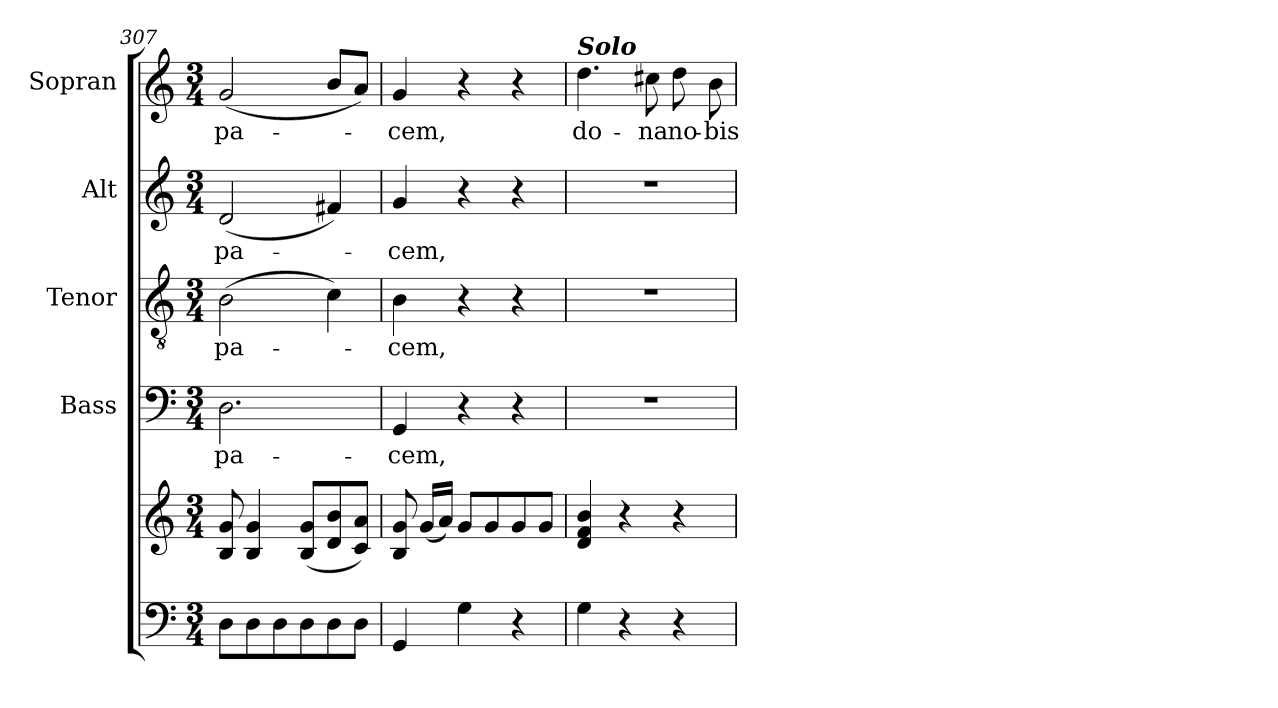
**kern	**kern	**kern	**text	**kern	**text	**kern	**text	**kern	**text
*part5	*part5	*part4	*part4	*part3	*part3	*part2	*part2	*part1	*part1
*staff6	*staff5	*staff4	*staff4	*staff3	*staff3	*staff2	*staff2	*staff1	*staff1
*	*	*I"Bass	*	*I"Tenor	*	*I"Alt	*	*I"Sopran	*
*	*	*I'B.	*	*I'T.	*	*I'A.	*	*I'S.	*
*clefF4	*clefG2	*clefF4	*	*clefGv2	*	*clefG2	*	*clefG2	*
*k[]	*k[]	*k[]	*	*k[]	*	*k[]	*	*k[]	*
*C:	*C:	*C:	*	*C:	*	*C:	*	*C:	*
*M3/4	*M3/4	*M3/4	*	*M3/4	*	*M3/4	*	*M3/4	*
=307	=307	=307	=307	=307	=307	=307	=307	=307	=307
!	!	!	!LO:LY:b	!	!LO:LY:b	!	!LO:LY:b	!	!LO:LY:b
8D\L	8B/ 8g/	2.D\	pa-	(>2B\	pa-	(<2d/	pa-	(<2g/	pa-
8D\	4B/ 4g/	.	.	.	.	.	.	.	.
8D\	.	.	.	.	.	.	.	.	.
8D\	(<8B/ 8g/L	.	.	.	.	.	.	.	.
8D\	8d/ 8b/	.	.	4c\)	.	4f#X/)	.	8b/L	.
8D\J	8c/ 8a/J)	.	.	.	.	.	.	8a/J)	.
=308	=308	=308	=308	=308	=308	=308	=308	=308	=308
!	!	!	!LO:LY:b	!	!LO:LY:b	!	!LO:LY:b	!	!LO:LY:b
4GG/	8B/ 8g/	4GG/	-cem,	4B\	-cem,	4g/	-cem,	4g/	-cem,
.	(<16g/LL	.	.	.	.	.	.	.	.
.	16a/JJ)	.	.	.	.	.	.	.	.
4G\	8g/L	4r	.	4r	.	4r	.	4r	.
.	8g/	.	.	.	.	.	.	.	.
4r	8g/	4r	.	4r	.	4r	.	4r	.
.	8g/J	.	.	.	.	.	.	.	.
=309	=309	=309	=309	=309	=309	=309	=309	=309	=309
!	!	!	!	!	!	!	!	!LO:TX:a:Bi:t=Solo	!
!	!	!	!	!	!	!	!	!	!LO:LY:b
4G\	4d/ 4f/ 4b/	2.r	.	2.r	.	2.r	.	4.dd\	do-
4r	4r	.	.	.	.	.	.	.	.
!	!	!	!	!	!	!	!	!	!LO:LY:b
.	.	.	.	.	.	.	.	8cc#X\	-na
!	!	!	!	!	!	!	!	!	!LO:LY:b
4r	4r	.	.	.	.	.	.	8dd\	no-
!	!	!	!	!	!	!	!	!	!LO:LY:b
.	.	.	.	.	.	.	.	8b\	-bis
=	=	=	=	=	=	=	=	=	=
*-	*-	*-	*-	*-	*-	*-	*-	*-	*-
